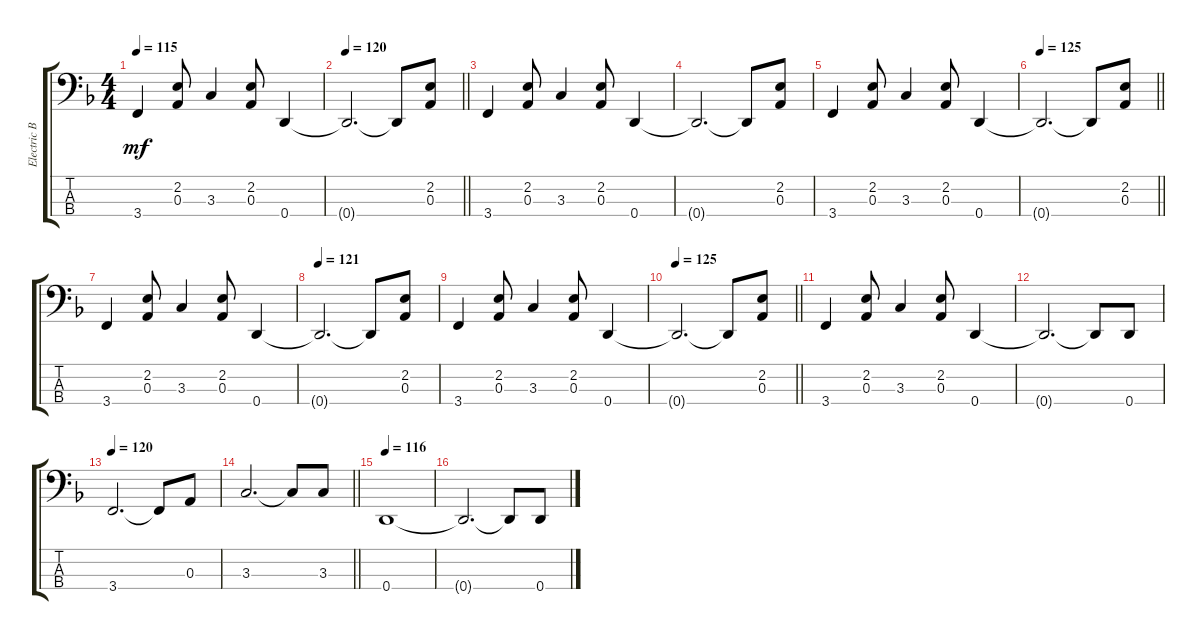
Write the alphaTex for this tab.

\track ("Electric Bass" "Electric B") {instrument electricbassfinger}
\staff {score tabs}
\tuning (G2 D2 A1 D1) {hide}
\ts (4 4)
\tempo 115
\clef f4
\ks dminor
3.4.4{dy mf} (2.2 0.3).8 3.3.4 (2.2 0.3).8 0.4.4 |
\tempo 120
\barLineRight lightlight
0.4{t}.2{d} 0.4{t}.8 (2.2 0.3).8 |
3.4.4 (2.2 0.3).8 3.3.4 (2.2 0.3).8 0.4.4 |
0.4{t}.2{d} 0.4{t}.8 (2.2 0.3).8 |
3.4.4 (2.2 0.3).8 3.3.4 (2.2 0.3).8 0.4.4 |
\tempo 125
\barLineRight lightlight
0.4{t}.2{d} 0.4{t}.8 (2.2 0.3).8 |
3.4.4 (2.2 0.3).8 3.3.4 (2.2 0.3).8 0.4.4 |
\tempo 121
0.4{t}.2{d} 0.4{t}.8 (2.2 0.3).8 |
3.4.4 (2.2 0.3).8 3.3.4 (2.2 0.3).8 0.4.4 |
\tempo 125
\barLineRight lightlight
0.4{t}.2{d} 0.4{t}.8 (2.2 0.3).8 |
3.4.4 (2.2 0.3).8 3.3.4 (2.2 0.3).8 0.4.4 |
0.4{t}.2{d} 0.4{t}.8 0.4.8 |
\tempo 120
3.4.2{d} 3.4{t}.8 0.3.8 |
\barLineRight lightlight
3.3.2{d} 3.3{t}.8 3.3.8 |
\tempo 116
0.4.1 |
0.4{t}.2{d} 0.4{t}.8 0.4.8
